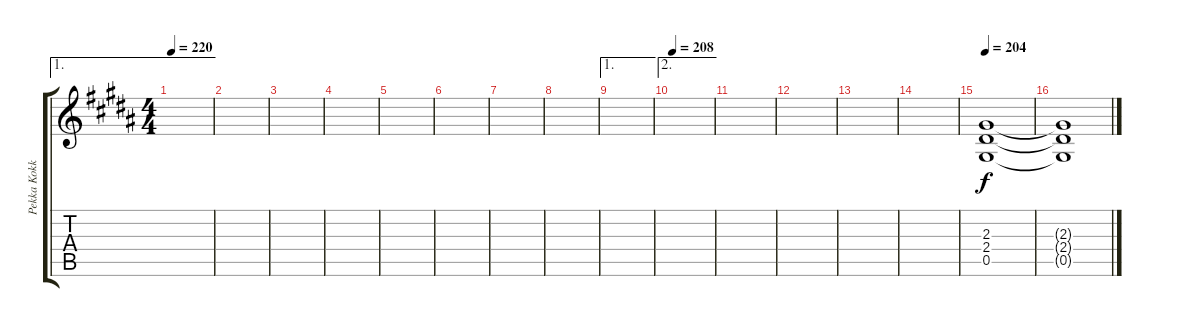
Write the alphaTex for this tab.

\track ("Pekka Kokko" "Pekka Kokk") {instrument distortionguitar}
\staff {score tabs}
\tuning (Eb4 Bb3 Gb3 Db3 Ab2 Eb2) {hide}
\ae 1
\ts (4 4)
\tempo 220
\clef g2
\ks b
|
\ks g#minor
|
|
|
|
\ks b
|
\ks g#minor
|
|
\ae 1
\ks b
|
\ae 2
\tempo 208
\ks g#minor
|
|
|
\ks b
|
\ks g#minor
|
\tempo 204
(2.3 2.4 0.5).1 |
(2.3{t} 2.4{t} 0.5{t}).1
